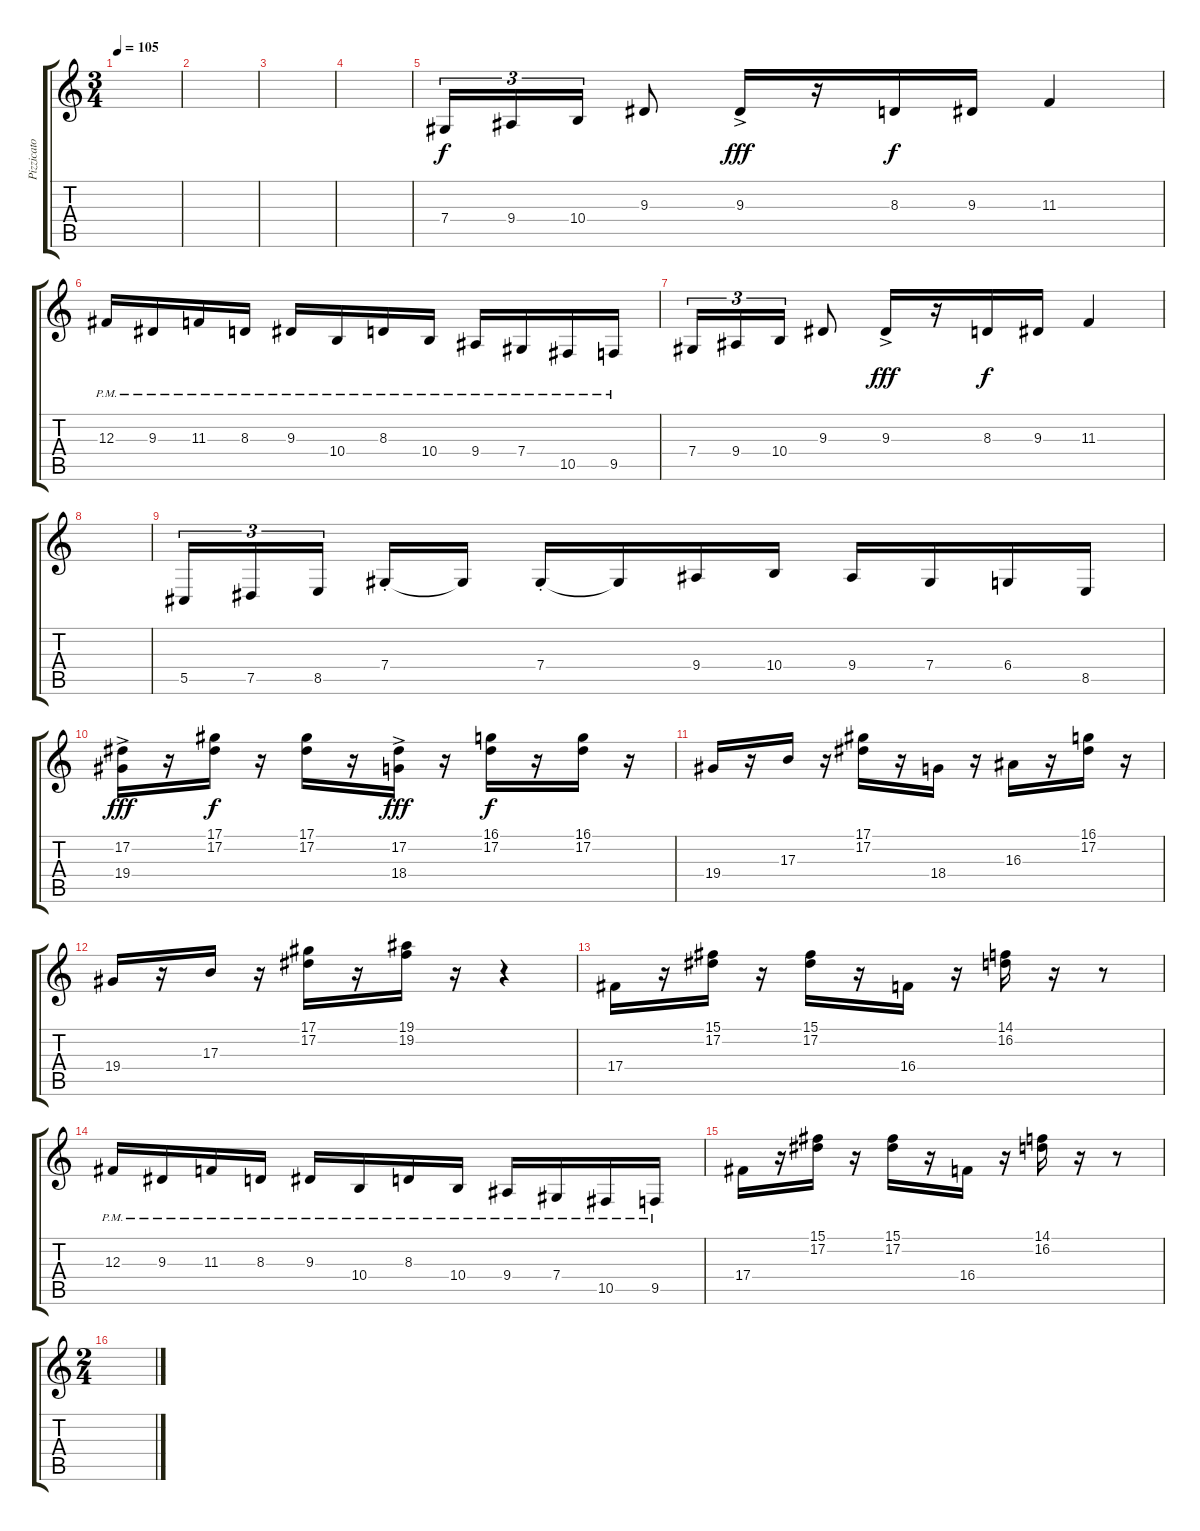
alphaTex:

\track ("Pizzicato Strings" "Pizzicato ") {instrument pizzicatostrings}
\staff {score tabs}
\tuning (Eb4 Bb3 Gb3 Db3 Ab2 Eb2) {hide}
\ts (3 4)
\tempo 105
\clef g2
\ks c
|
|
|
|
7.4.16{tu (3 2)} 9.4.16{tu (3 2)} 10.4.16{tu (3 2)} 9.3.8 9.3{ac}.16{dy fff} r.16 8.3.16{dy f} 9.3.16 11.3.4 |
12.3{pm}.16 9.3{pm}.16 11.3{pm}.16 8.3{pm}.16 9.3{pm}.16 10.4{pm}.16 8.3{pm}.16 10.4{pm}.16 9.4{pm}.16 7.4{pm}.16 10.5{pm}.16 9.5{pm}.16 |
7.4.16{tu (3 2)} 9.4.16{tu (3 2)} 10.4.16{tu (3 2)} 9.3.8 9.3{ac}.16{dy fff} r.16 8.3.16{dy f} 9.3.16 11.3.4 |
|
5.5.16{tu (3 2)} 7.5.16{tu (3 2)} 8.5.16{tu (3 2)} 7.4{st}.16 7.4{t}.16 7.4{st}.16 7.4{t}.16 9.4.16 10.4.16 9.4.16 7.4.16 6.4.16 8.5.16 |
(17.2{ac} 19.4{ac}).16{dy fff} r.16 (17.1 17.2).16{dy f} r.16 (17.1 17.2).16 r.16 (17.2{ac} 18.4{ac}).16{dy fff} r.16 (16.1 17.2).16{dy f} r.16 (16.1 17.2).16 r.16 |
19.4.16 r.16 17.3.16 r.16 (17.1 17.2).16 r.16 18.4.16 r.16 16.3.16 r.16 (16.1 17.2).16 r.16 |
19.4.16 r.16 17.3.16 r.16 (17.1 17.2).16 r.16 (19.1 19.2).16 r.16 r.4 |
17.4.16 r.16 (15.1 17.2).16 r.16 (15.1 17.2).16 r.16 16.4.16 r.16 (14.1 16.2).16 r.16 r.8 |
12.3{pm}.16 9.3{pm}.16 11.3{pm}.16 8.3{pm}.16 9.3{pm}.16 10.4{pm}.16 8.3{pm}.16 10.4{pm}.16 9.4{pm}.16 7.4{pm}.16 10.5{pm}.16 9.5{pm}.16 |
17.4.16 r.16 (15.1 17.2).16 r.16 (15.1 17.2).16 r.16 16.4.16 r.16 (14.1 16.2).16 r.16 r.8 |
\ts (2 4)
